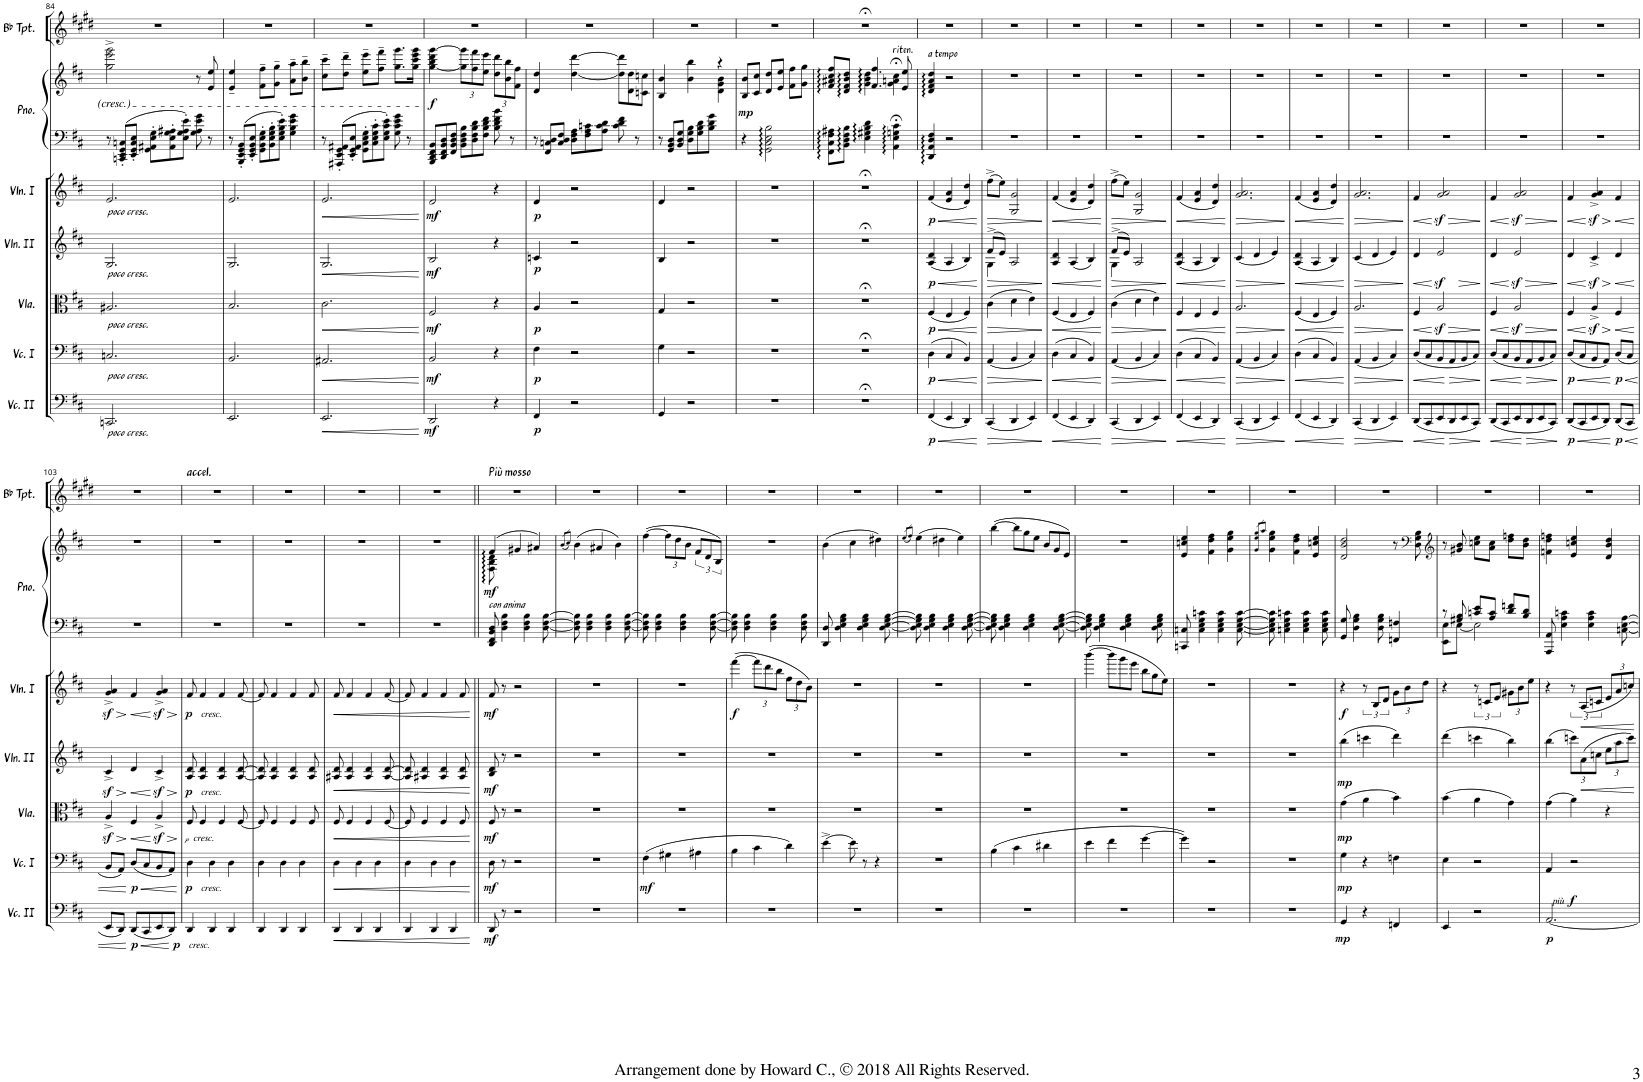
**kern	**dynam	**kern	**dynam	**kern	**dynam	**kern	**dynam	**kern	**dynam	**kern	**kern	**dynam	**kern
*part7	*part7	*part6	*part6	*part5	*part5	*part4	*part4	*part3	*part3	*part2	*part2	*part2	*part1
*staff8	*staff8	*staff7	*staff7	*staff6	*staff6	*staff5	*staff5	*staff4	*staff4	*staff3	*staff2	*staff2/3	*staff1
*I"Violoncello II	*	*I"Violoncello I	*	*I"Viola	*	*I"Violin II	*	*I"Violin I	*	*I"Piano	*	*	*I"Bb Trumpet
*I'Vc. II	*	*I'Vc. I	*	*I'Vla.	*	*I'Vln. II	*	*I'Vln. I	*	*I'Pno.	*	*	*I'Bb Tpt.
!!LO:PB:g=z
*clefF4	*	*clefF4	*	*clefC3	*	*clefG2	*	*clefG2	*	*clefF4	*clefG2	*	*clefG2
*	*	*	*	*	*	*	*	*	*	*	*	*	*Trd1c2
*k[f#c#]	*	*k[f#c#]	*	*k[f#c#]	*	*k[f#c#]	*	*k[f#c#]	*	*k[f#c#]	*k[f#c#]	*	*k[f#c#g#d#]
*M3/4	*	*M3/4	*	*M3/4	*	*M3/4	*	*M3/4	*	*M3/4	*M3/4	*	*M3/4
=84	=84	=84	=84	=84	=84	=84	=84	=84	=84	=84	=84	=84	=84
!	!	!	!	!	!	!	!	!LO:TX:a:i:t=poco cresc.	!	!	!	!	!
!	!	!	!	!	!	!LO:TX:a:i:t=poco cresc.	!	!	!	!	!	!	!
!	!	!	!	!LO:TX:a:i:t=poco cresc.	!	!	!	!	!	!	!	!	!
!	!	!LO:TX:a:i:t=poco cresc.	!	!	!	!	!	!	!	!	!	!	!
!LO:TX:a:i:t=poco cresc.	!	!	!	!	!	!	!	!	!	!	!	!	!
2.CCn/	.	2.Cn/	.	2.A#X/	.	2.G/	.	2.e/	.	12r	2gg\^ 2eee\^ 2ggg\^	.	2.r
.	.	.	.	.	.	.	.	.	.	12CCn/' 12EE/' 12GG/' 12Cn/'L	.	.	.
.	.	.	.	.	.	.	.	.	.	12EE/' 12GG/' 12C/' 12E/'J	.	.	.
*	*	*	*	*	*	*	*	*	*	*Xbrackettup	*	*	*
.	.	.	.	.	.	.	.	.	.	12GG\' 12AA#X\' 12E\' 12G\'L	.	.	.
.	.	.	.	.	.	.	.	.	.	12AA#\' 12E\' 12G\' 12A#X\'	.	.	.
.	.	.	.	.	.	.	.	.	.	12E\' 12G\' 12A#\' 12e\'J	.	.	.
.	.	.	.	.	.	.	.	.	.	8G\ 8A#\ 8e\ 8g\	8r	.	.
.	.	.	.	.	.	.	.	.	.	8r	8e/ 8ee/	.	.
=85	=85	=85	=85	=85	=85	=85	=85	=85	=85	=85	=85	=85	=85
*	*	*	*	*	*	*	*	*	*	*brackettup	*	*	*
2.EE/	.	2.BB/	.	2.B/	.	2.G/	.	2.e/	.	12r	4e/~ 4ee/~	.	2.r
.	.	.	.	.	.	.	.	.	.	12BBB/' 12EE/' 12GG/' 12BB/'L	.	.	.
.	.	.	.	.	.	.	.	.	.	12EE/' 12GG/' 12BB/' 12E/'J	.	.	.
*	*	*	*	*	*	*	*	*	*	*Xbrackettup	*	*	*
.	.	.	.	.	.	.	.	.	.	12GG\' 12BB\' 12E\' 12G\'L	8f#\~ 8ff#\~L	.	.
.	.	.	.	.	.	.	.	.	.	12BB\' 12E\' 12G\' 12B\'	.	.	.
.	.	.	.	.	.	.	.	.	.	.	8g\~ 8gg\~J	.	.
.	.	.	.	.	.	.	.	.	.	12E\' 12G\' 12B\' 12e\'J	.	.	.
.	.	.	.	.	.	.	.	.	.	4G\ 4B\ 4e\ 4g\	8a\~ 8aa\~L	.	.
.	.	.	.	.	.	.	.	.	.	.	8b\~ 8bb\~J	.	.
=86	=86	=86	=86	=86	=86	=86	=86	=86	=86	=86	=86	=86	=86
!	!LO:HP:b	!	!LO:HP:b	!	!LO:HP:b	!	!LO:HP:b	!	!LO:HP:b	!	!	!	!
*	*	*	*	*	*	*	*	*	*	*brackettup	*	*	*
2.EE/	<	2.AA#X/	<	2.c#\	<	2.G/	<	2.e/	<	12r	8cc#\~ 8ccc#\~L	.	2.r
.	.	.	.	.	.	.	.	.	.	12AAA#X/' 12EE/' 12GG/' 12AA#X/'L	.	.	.
.	.	.	.	.	.	.	.	.	.	.	8dd\~ 8ddd\~J	.	.
.	.	.	.	.	.	.	.	.	.	12EE/' 12GG/' 12AA#/' 12E/'J	.	.	.
*	*	*	*	*	*	*	*	*	*	*Xbrackettup	*	*	*
.	.	.	.	.	.	.	.	.	.	12GG\' 12C#\' 12E\' 12G\'L	8ee\~ 8eee\~L	.	.
.	.	.	.	.	.	.	.	.	.	12C#\' 12E\' 12G\' 12c#\'	.	.	.
.	.	.	.	.	.	.	.	.	.	.	8ff#\~ 8fff#\~J	.	.
.	.	.	.	.	.	.	.	.	.	12E\' 12G\' 12c#\' 12e\'J	.	.	.
.	.	.	.	.	.	.	.	.	.	8G\ 8c#\ 8e\ 8g\	8.gg\ 8.ggg\L	.	.
.	.	.	.	.	.	.	.	.	.	8r	.	.	.
.	.	.	.	.	.	.	.	.	.	.	16gg\ 16ccc#\ 16eee\ 16ggg\Jk	.	.
.	[	.	[	.	[	.	[	.	[	.	.	.	.
=87	=87	=87	=87	=87	=87	=87	=87	=87	=87	=87	=87	=87	=87
!	!LO:DY:b	!	!LO:DY:b	!	!LO:DY:b	!	!LO:DY:b	!	!LO:DY:b	!	!	!LO:DY:b	!
2DD/	mf	2BB/	mf	2F#/	mf	2B/	mf	2d/	mf	12BBB/ 12DD/ 12FF#/ 12BB/L	[4gg\ 4bb\ 4ddd\ [4ggg\	f	2.r
.	.	.	.	.	.	.	.	.	.	12DD/ 12FF#/ 12BB/ 12D/	.	.	.
.	.	.	.	.	.	.	.	.	.	12FF#/ 12BB/ 12D/ 12F#/J	.	.	.
*	*	*	*	*	*	*	*	*	*	*	*Xbrackettup	*	*
.	.	.	.	.	.	.	.	.	.	12BB\ 12D\ 12F#\ 12B\L	12gg\] 12ggg\]L	.	.
.	.	.	.	.	.	.	.	.	.	12D\ 12F#\ 12B\ 12d\	12ff#\ 12fff#\	.	.
.	.	.	.	.	.	.	.	.	.	12F#\ 12B\ 12d\ 12f#\J	12ee\ 12eee\J	.	.
4r	.	4r	.	4r	.	4r	.	4r	.	8B\ 8d\ 8f#\ 8b\	12dd\ 12ddd\L	.	.
.	.	.	.	.	.	.	.	.	.	.	12b\ 12bb\	.	.
.	.	.	.	.	.	.	.	.	.	8r	.	.	.
.	.	.	.	.	.	.	.	.	.	.	12f#\ 12ff#\J	.	.
=88	=88	=88	=88	=88	=88	=88	=88	=88	=88	=88	=88	=88	=88
*	*	*	*	*	*	*	*	*	*	*brackettup	*	*	*
!	!LO:DY:b	!	!LO:DY:b	!	!LO:DY:b	!	!LO:DY:b	!	!LO:DY:b	!	!	!	!
4FF#/	p	4F#\	p	4A/	p	4cn/	p	4d/	p	12r	4d/ 4dd/	.	2.r
.	.	.	.	.	.	.	.	.	.	12FF#/ 12Cn/ 12D/L	.	.	.
.	.	.	.	.	.	.	.	.	.	12C/ 12D/ 12F#/J	.	.	.
*	*	*	*	*	*	*	*	*	*	*Xbrackettup	*	*	*
2r	.	2r	.	2r	.	2r	.	2r	.	12D\ 12F#\ 12A\L	[4dd\ [4ddd\	.	.
.	.	.	.	.	.	.	.	.	.	12F#\ 12A\ 12cn\	.	.	.
.	.	.	.	.	.	.	.	.	.	12A\ 12c\ 12d\J	.	.	.
*	*	*	*	*	*	*	*	*	*	*	*brackettup	*	*
.	.	.	.	.	.	.	.	.	.	8c\ 8d\ 8f#\	12dd\] 12ddd\]L	.	.
.	.	.	.	.	.	.	.	.	.	.	12d\ 12dd\	.	.
.	.	.	.	.	.	.	.	.	.	8r	.	.	.
.	.	.	.	.	.	.	.	.	.	.	12cn\ 12ccn\J	.	.
=89	=89	=89	=89	=89	=89	=89	=89	=89	=89	=89	=89	=89	=89
*	*	*	*	*	*	*	*	*	*	*brackettup	*	*	*
*	*	*	*	*	*	*	*	*	*	*	*^	*	*
4GG/	.	4G\	.	4G/	.	4B/	.	4d/	.	12r	4B/ 4b/	2ryy	.	2.r
.	.	.	.	.	.	.	.	.	.	12GG/ 12BB/ 12D/L	.	.	.	.
.	.	.	.	.	.	.	.	.	.	12BB/ 12D/ 12G/J	.	.	.	.
*	*	*	*	*	*	*	*	*	*	*Xbrackettup	*	*	*	*
2r	.	2r	.	2r	.	2r	.	2r	.	12D\ 12G\ 12B\L	4b\ 4bb\	.	.	.
.	.	.	.	.	.	.	.	.	.	12G\ 12B\ 12d\	.	.	.	.
.	.	.	.	.	.	.	.	.	.	12B\ 12d\ 12g\J	.	.	.	.
.	.	.	.	.	.	.	.	.	.	4ryy	4r	4d\ 4g\ 4b\	.	.
=90	=90	=90	=90	=90	=90	=90	=90	=90	=90	=90	=90	=90	=90	=90
!	!	!	!	!	!	!	!	!	!	!	!	!	!LO:DY:b	!
*	*	*	*	*	*	*	*	*	*	*	*v	*v	*	*
2.r	.	2.r	.	2.r	.	2.r	.	2.r	.	4r	8B/ 8b/L	mp	2.r
.	.	.	.	.	.	.	.	.	.	.	8c#/ 8cc#/J	.	.
.	.	.	.	.	.	.	.	.	.	2GG\ 2C#\ 2E\ 2B\	8d/ 8dd/L	.	.
.	.	.	.	.	.	.	.	.	.	.	8e/ 8ee/J	.	.
.	.	.	.	.	.	.	.	.	.	.	8f#\ 8ff#\L	.	.
.	.	.	.	.	.	.	.	.	.	.	8g\ 8gg\J	.	.
=91	=91	=91	=91	=91	=91	=91	=91	=91	=91	=91	=91	=91	=91
*	*	*	*	*	*	*	*	*	*	*	*^	*	*
2.r;<	.	2.r;<	.	2.r;<	.	2.r;<	.	2.r;<	.	8FF#\ 8C#\ 8F#\ 8A#X\L	8f#/ 8a#X/ 8cc#/ 8ff#/L	4ryy	.	2.r;<
.	.	.	.	.	.	.	.	.	.	8BB\ 8D\ 8F#\ 8B\J	8d/ 8f#/ 8b/ 8dd/J	.	.	.
.	.	.	.	.	.	.	.	.	.	4E\: 4G#X\: 4B\: 4d\:	4g\ 4b\ 4dd\	4.f#/ 4.ff#/	.	.
!	!	!	!	!	!	!	!	!	!	!	!LO:TX:a:t=riten.	!	!	!
.	.	.	.	.	.	.	.	.	.	4AA\;< 4E\;< 4Gn\;< 4c#\;<	4g\;< 4an\;< 4cc#\;<	.	.	.
.	.	.	.	.	.	.	.	.	.	.	.	8e/ 8ee/	.	.
=92	=92	=92	=92	=92	=92	=92	=92	=92	=92	=92	=92	=92	=92	=92
!	!	!	!	!	!	!	!	!	!	!	!LO:TX:a:t=a tempo	!	!	!
!	!LO:HP:b	!	!LO:HP:b	!	!LO:HP:b	!	!LO:HP:b	!	!LO:HP:b	!	!	!	!	!
!	!LO:DY:n=1:b	!	!LO:DY:n=1:b	!	!LO:DY:n=1:b	!	!LO:DY:n=1:b	!	!LO:DY:n=1:b	!	!	!	!	!
*	*	*	*	*	*	*	*	*	*	*	*v	*v	*	*
(4FF#/	< p	(4D\	< p	(4F#/	< p	(4A/ 4d/	< p	(4f#/	< p	4DD/ 4AA/ 4D/ 4F#/	4d/ 4f#/ 4a/ 4dd/	.	2.r
4EE/	.	4C#/	.	4E/	.	4A/	.	4e/ 4a/	.	2r	2r	.	.
4DD/)	.	4BB/)	.	4F#/)	.	4B/)	.	4d/ 4dd/)	.	.	.	.	.
.	[	.	[	.	[	.	[	.	[	.	.	.	.
=93	=93	=93	=93	=93	=93	=93	=93	=93	=93	=93	=93	=93	=93
!	!LO:HP:b	!	!LO:HP:b	!	!LO:HP:b	!	!LO:HP:b	!	!LO:HP:b	!	!	!	!
*	*	*	*	*	*	*^	*	*	*	*	*	*	*
(4CC#/	>	(4AA/	>	(4c#\	>	(8f#^/L	4G\	>	(8ff#^\L	>	2.r	2.r	.	2.r
.	.	.	.	.	.	8e/J)	.	.	8ee\J)	.	.	.	.	.
4DD/	.	4BB/	.	4d\	.	2A/	2ryy	.	2G/ 2g/	.	.	.	.	.
4EE/)	.	4C#/)	.	4e\)	.	.	.	.	.	.	.	.	.	.
*	*	*	*	*	*	*v	*v	*	*	*	*	*	*	*
.	]	.	]	.	]	.	]	.	]	.	.	.	.
=94	=94	=94	=94	=94	=94	=94	=94	=94	=94	=94	=94	=94	=94
!	!LO:HP:b	!	!LO:HP:b	!	!LO:HP:b	!	!LO:HP:b	!	!LO:HP:b	!	!	!	!
(4FF#/	<	(4D\	<	(4F#/	<	4A/ 4d/	<	(4f#/	<	2.r	2.r	.	2.r
4EE/	.	4C#/	.	4E/	.	(4A/	.	4e/ 4a/	.	.	.	.	.
4DD/)	.	4BB/)	.	4F#/)	.	4B/)	.	4d/ 4dd/)	.	.	.	.	.
.	[	.	[	.	[	.	[	.	[	.	.	.	.
=95	=95	=95	=95	=95	=95	=95	=95	=95	=95	=95	=95	=95	=95
!	!LO:HP:b	!	!LO:HP:b	!	!LO:HP:b	!	!LO:HP:b	!	!LO:HP:b	!	!	!	!
*	*	*	*	*	*	*^	*	*	*	*	*	*	*
(4CC#/	>	(4AA/	>	(4c#\	>	(8f#^/L	4G\	>	(8ff#^\L	>	2.r	2.r	.	2.r
.	.	.	.	.	.	8e/J)	.	.	8ee\J)	.	.	.	.	.
4DD/	.	4BB/	.	4d\	.	2A/	2ryy	.	2G/ 2g/	.	.	.	.	.
4EE/)	.	4C#/)	.	4e\)	.	.	.	.	.	.	.	.	.	.
*	*	*	*	*	*	*v	*v	*	*	*	*	*	*	*
.	]	.	]	.	]	.	]	.	]	.	.	.	.
=96	=96	=96	=96	=96	=96	=96	=96	=96	=96	=96	=96	=96	=96
!	!LO:HP:b	!	!LO:HP:b	!	!LO:HP:b	!	!LO:HP:b	!	!LO:HP:b	!	!	!	!
(4FF#/	<	(4D\	<	4F#/	<	(4A/ 4d/	<	(4f#/	<	2.r	2.r	.	2.r
4EE/	.	4C#/	.	4E/	.	4A/	.	4e/ 4a/	.	.	.	.	.
4DD/)	.	4BB/)	.	4F#/	.	4B/)	.	4d/ 4dd/)	.	.	.	.	.
.	[	.	[	.	[	.	[	.	[	.	.	.	.
=97	=97	=97	=97	=97	=97	=97	=97	=97	=97	=97	=97	=97	=97
!	!LO:HP:b	!	!LO:HP:b	!	!LO:HP:b	!	!LO:HP:b	!	!LO:HP:b	!	!	!	!
(4CC#/	>	(4AA/	>	2.A/	>	(4c#/	>	2.g/ 2.a/	>	2.r	2.r	.	2.r
4DD/	.	4BB/	.	.	.	4d/	.	.	.	.	.	.	.
4EE/)	.	4C#/)	.	.	.	4e/)	.	.	.	.	.	.	.
.	]	.	]	.	]	.	]	.	]	.	.	.	.
=98	=98	=98	=98	=98	=98	=98	=98	=98	=98	=98	=98	=98	=98
!	!LO:HP:b	!	!LO:HP:b	!	!LO:HP:b	!	!LO:HP:b	!	!LO:HP:b	!	!	!	!
(4FF#/	<	(4D\	<	(4F#/	<	(4A/ 4d/	<	(4f#/	<	2.r	2.r	.	2.r
4EE/	.	4C#/	.	4E/	.	4A/	.	4e/ 4a/	.	.	.	.	.
4DD/)	.	4BB/)	.	4F#/)	.	4B/)	.	4d/ 4dd/)	.	.	.	.	.
.	[	.	[	.	[	.	[	.	[	.	.	.	.
=99	=99	=99	=99	=99	=99	=99	=99	=99	=99	=99	=99	=99	=99
!	!LO:HP:b	!	!LO:HP:b	!	!LO:HP:b	!	!LO:HP:b	!	!LO:HP:b	!	!	!	!
(4CC#/	>	(4AA/	>	2.A/	>	(4c#/	>	2.g/ 2.a/	>	2.r	2.r	.	2.r
4DD/	.	4BB/	.	.	.	4d/	.	.	.	.	.	.	.
4EE/)	.	4C#/)	.	.	.	4e/)	.	.	.	.	.	.	.
.	]	.	]	.	]	.	]	.	]	.	.	.	.
=100	=100	=100	=100	=100	=100	=100	=100	=100	=100	=100	=100	=100	=100
!	!LO:HP:b	!	!LO:HP:b	!	!LO:HP:b	!	!LO:HP:b	!	!LO:HP:b	!	!	!	!
(8DD/L	<	(8D/L	<	4F#/	<	4d/	<	4f#/	<	2.r	2.r	.	2.r
8CC#/	.	8C#/	.	.	.	.	.	.	.	.	.	.	.
!	!	!	!	!	!LO:HP:n=1:b	!	!LO:HP:n=1:b	!	!LO:HP:n=1:b	!	!	!	!
8EE/	.	8BB/	.	2Az</	[ >	2ez</	[ >	2g/z< 2a/z<	[ >	.	.	.	.
!	!LO:HP:n=1:b	!	!LO:HP:n=1:b	!	!	!	!	!	!	!	!	!	!
8DD/	[ >	8AA/	[ >	.	.	.	.	.	.	.	.	.	.
8EE/	.	8BB/	.	.	.	.	.	.	.	.	.	.	.
8CC#/J)	.	8C#/J)	.	.	.	.	.	.	.	.	.	.	.
.	]	.	]	.	]	.	]	.	]	.	.	.	.
=101	=101	=101	=101	=101	=101	=101	=101	=101	=101	=101	=101	=101	=101
!	!LO:HP:b	!	!LO:HP:b	!	!LO:HP:b	!	!LO:HP:b	!	!LO:HP:b	!	!	!	!
(8DD/L	<	(8D/L	<	4F#/	<	4d/	<	4f#/	<	2.r	2.r	.	2.r
8CC#/	.	8C#/	.	.	.	.	.	.	.	.	.	.	.
!	!	!	!	!	!LO:HP:n=1:b	!	!LO:HP:n=1:b	!	!LO:HP:n=1:b	!	!	!	!
8EE/	.	8BB/	.	2Az</	[ >	2ez</	[ >	2g/z< 2a/z<	[ >	.	.	.	.
!	!LO:HP:n=1:b	!	!LO:HP:n=1:b	!	!	!	!	!	!	!	!	!	!
8DD/	[ >	8AA/	[ >	.	.	.	.	.	.	.	.	.	.
8EE/	.	8BB/	.	.	.	.	.	.	.	.	.	.	.
8CC#/J)	.	8C#/J)	.	.	.	.	.	.	.	.	.	.	.
.	]	.	]	.	]	.	]	.	]	.	.	.	.
=102	=102	=102	=102	=102	=102	=102	=102	=102	=102	=102	=102	=102	=102
!	!LO:HP:b	!	!LO:HP:b	!	!LO:HP:b	!	!LO:HP:b	!	!LO:HP:b	!	!	!	!
!	!LO:DY:n=1:b	!	!LO:DY:n=1:b	!	!	!	!	!	!	!	!	!	!
(8DD/L	< p	(8D/L	< p	4F#/	<	4d/	<	4f#/	<	2.r	2.r	.	2.r
8CC#/	.	8C#/	.	.	.	.	.	.	.	.	.	.	.
!	!	!	!	!	!LO:HP:n=1:b	!	!LO:HP:n=1:b	!	!LO:HP:n=1:b	!	!	!	!
8EE/	.	8BB/	.	4Az<^/	[ >	4c#z<^/	[ >	4g/z<^ 4a/z<^	[ >	.	.	.	.
8DD/J)	.	8AA/J)	.	.	.	.	.	.	.	.	.	.	.
!	!LO:HP:n=1:b	!	!LO:HP:n=1:b	!	!LO:HP:n=1:b	!	!LO:HP:n=1:b	!	!LO:HP:n=1:b	!	!	!	!
!	!LO:DY:n=2:b	!	!LO:DY:n=2:b	!	!	!	!	!	!	!	!	!	!
(8DD/L	[ < p	(8D/L	[ < p	4F#/	] <	4d/	] <	4f#/	] <	.	.	.	.
8CC#/J	.	8C#/J	.	.	.	.	.	.	.	.	.	.	.
.	.	.	.	.	[	.	[	.	[	.	.	.	.
!!LO:LB:g=z
=103	=103	=103	=103	=103	=103	=103	=103	=103	=103	=103	=103	=103	=103
!	!	!	!	!	!LO:HP:b	!	!LO:HP:b	!	!LO:HP:b	!	!	!	!
8EE/L	.	8BB/L	.	4Az<^/	>	4c#z<^/	>	4g/z<^ 4a/z<^	>	2.r	2.r	.	2.r
8DD/J)	.	8AA/J)	.	.	.	.	.	.	.	.	.	.	.
!	!LO:HP:n=1:b	!	!LO:HP:n=1:b	!	!LO:HP:n=1:b	!	!LO:HP:n=1:b	!	!LO:HP:n=1:b	!	!	!	!
!	!LO:DY:n=1:b	!	!LO:DY:n=1:b	!	!	!	!	!	!	!	!	!	!
(8DD/L	[ < p	(8D/L	[ < p	4F#/	] <	4d/	] <	4f#/	] <	.	.	.	.
8CC#/	.	8C#/	.	.	.	.	.	.	.	.	.	.	.
!	!	!	!	!	!LO:HP:n=1:b	!	!LO:HP:n=1:b	!	!LO:HP:n=1:b	!	!	!	!
8EE/	.	8BB/	.	4Az<^/	[ >	4c#z<^/	[ >	4g/z<^ 4a/z<^	[ >	.	.	.	.
8DD/J)	.	8AA/J)	.	.	.	.	.	.	.	.	.	.	.
.	[	.	[	.	]	.	]	.	]	.	.	.	.
=104	=104	=104	=104	=104	=104	=104	=104	=104	=104	=104	=104	=104	=104
!	!	!	!	!	!	!	!	!	!	!	!	!	!LO:TX:a:B:t=accel.
!	!LO:DY:b	!	!	!	!	!	!	!	!	!	!	!	!
!	!LO:DY:n=1:b	!	!LO:DY:b	!	!	!	!	!	!	!	!	!	!
!	!	!	!LO:DY:n=1:b	!	!LO:DY:b	!	!	!	!	!	!	!	!
!	!	!	!	!	!LO:DY:n=1:b	!	!LO:DY:b	!	!	!	!	!	!
!	!	!	!	!	!	!	!LO:DY:n=1:b	!	!LO:DY:b	!	!	!	!
!	!	!	!	!	!	!	!	!	!LO:DY:n=1:b	!	!	!	!
4DD/	p other-dynamics	4D\	p other-dynamics	8F#/	p other-dynamics	8A/ 8d/	p other-dynamics	8f#/	p other-dynamics	2.r	2.r	.	2.r
.	.	.	.	4F#/	.	4A/ 4d/	.	4f#/	.	.	.	.	.
4DD/	.	4D\	.	.	.	.	.	.	.	.	.	.	.
.	.	.	.	4F#/	.	4A/ 4d/	.	4f#/	.	.	.	.	.
4DD/	.	4D\	.	.	.	.	.	.	.	.	.	.	.
.	.	.	.	[8F#/	.	[8A/ [8d/	.	[8f#/	.	.	.	.	.
=105	=105	=105	=105	=105	=105	=105	=105	=105	=105	=105	=105	=105	=105
4DD/	.	4D\	.	8F#/]	.	8A/] 8d/]	.	8f#/]	.	2.r	2.r	.	2.r
.	.	.	.	4F#/	.	4A/ 4d/	.	4f#/	.	.	.	.	.
4DD/	.	4D\	.	.	.	.	.	.	.	.	.	.	.
.	.	.	.	4F#/	.	4A/ 4d/	.	4f#/	.	.	.	.	.
4DD/	.	4D\	.	.	.	.	.	.	.	.	.	.	.
.	.	.	.	8F#/	.	8A/ 8d/	.	8f#/	.	.	.	.	.
=106	=106	=106	=106	=106	=106	=106	=106	=106	=106	=106	=106	=106	=106
!	!LO:HP:b	!	!LO:HP:b	!	!LO:HP:b	!	!LO:HP:b	!	!LO:HP:b	!	!	!	!
4DD/	<	4D\	<	8F#/	<	8A#X/ 8d/	<	8f#/	<	2.r	2.r	.	2.r
.	.	.	.	4F#/	.	4A#/ 4d/	.	4f#/	.	.	.	.	.
4DD/	.	4D\	.	.	.	.	.	.	.	.	.	.	.
.	.	.	.	4F#/	.	4A#/ 4d/	.	4f#/	.	.	.	.	.
4DD/	.	4D\	.	.	.	.	.	.	.	.	.	.	.
.	.	.	.	[8F#/	.	[8A#/ [8d/	.	[8f#/	.	.	.	.	.
=107	=107	=107	=107	=107	=107	=107	=107	=107	=107	=107	=107	=107	=107
4DD/	.	4D\	.	8F#/]	.	8A#/] 8d/]	.	8f#/]	.	2.r	2.r	.	2.r
.	.	.	.	4F#/	.	4A#X/ 4d/	.	4f#/	.	.	.	.	.
4DD/	.	4D\	.	.	.	.	.	.	.	.	.	.	.
.	.	.	.	4F#/	.	4A#/ 4d/	.	4f#/	.	.	.	.	.
4DD/	.	4D\	.	.	.	.	.	.	.	.	.	.	.
.	.	.	.	8F#/	.	8A#/ 8d/	.	8f#/	.	.	.	.	.
.	[	.	[	.	[	.	[	.	[	.	.	.	.
=108||	=108||	=108||	=108||	=108||	=108||	=108||	=108||	=108||	=108||	=108||	=108||	=108||	=108||
*	*	*	*	*	*	*	*	*	*	*	*^	*	*
!	!	!	!	!	!	!	!	!	!	!	!	!	!	!LO:TX:a:B:t=Più mosso
!	!	!	!	!	!	!	!	!	!	!LO:TX:a:i:t=con anima	!	!	!	!
!	!LO:DY:b	!	!LO:DY:b	!	!LO:DY:b	!	!LO:DY:b	!	!LO:DY:b	!	!	!	!LO:DY:b	!
8DD/	mf	8D\	mf	8F#/	mf	8B/ 8d/	mf	8f#/	mf	8DD/ 8FF#/ 8BB/ 8D/	(4f#/	8F#\ 8B\ 8d\	mf	2.r
8r	.	8r	.	8r	.	8r	.	8r	.	4D\ 4F#\ 4B\	.	2ryy	.	.
2r	.	2r	.	2r	.	2r	.	2r	.	.	4g#X/	.	.	.
.	.	.	.	.	.	.	.	.	.	4D\ 4F#\ 4B\	.	.	.	.
.	.	.	.	.	.	.	.	.	.	.	4a#X/)	.	.	.
.	.	.	.	.	.	.	.	.	.	[8D\ [8F#\ [8B\	.	8ryy	.	.
*	*	*	*	*	*	*	*	*	*	*	*v	*v	*	*
=109	=109	=109	=109	=109	=109	=109	=109	=109	=109	=109	=109	=109	=109
.	.	.	.	.	.	.	.	.	.	.	(8qb/L	.	.
.	.	.	.	.	.	.	.	.	.	.	8qcc#/J)	.	.
2.r	.	2.r	.	2.r	.	2.r	.	2.r	.	8D\] 8F#\] 8B\]	(4b\	.	2.r
.	.	.	.	.	.	.	.	.	.	4D\ 4F#\ 4B\	.	.	.
.	.	.	.	.	.	.	.	.	.	.	4a#X/	.	.
.	.	.	.	.	.	.	.	.	.	4D\ 4F#\ 4B\	.	.	.
.	.	.	.	.	.	.	.	.	.	.	4b\)	.	.
.	.	.	.	.	.	.	.	.	.	[8D\ [8F#\ [8B\	.	.	.
=110	=110	=110	=110	=110	=110	=110	=110	=110	=110	=110	=110	=110	=110
!	!	!	!LO:DY:b	!	!	!	!	!	!	!	!	!	!
2.r	.	(4F#\	mf	2.r	.	2.r	.	2.r	.	8D\] 8F#\] 8B\]	([4ff#\	.	2.r
.	.	.	.	.	.	.	.	.	.	4D\ 4F#\ 4B\	.	.	.
*	*	*	*	*	*	*	*	*	*	*	*Xbrackettup	*	*
.	.	4G#X\	.	.	.	.	.	.	.	.	12ff#\L]	.	.
.	.	.	.	.	.	.	.	.	.	.	12dd\	.	.
.	.	.	.	.	.	.	.	.	.	4D\ 4F#\ 4B\	.	.	.
.	.	.	.	.	.	.	.	.	.	.	12b\J	.	.
*	*	*	*	*	*	*	*	*	*	*	*brackettup	*	*
.	.	4A#X\	.	.	.	.	.	.	.	.	12f#/L	.	.
.	.	.	.	.	.	.	.	.	.	.	12d/	.	.
.	.	.	.	.	.	.	.	.	.	[8D\ [8F#\ [8B\	.	.	.
.	.	.	.	.	.	.	.	.	.	.	12B/J)	.	.
=111	=111	=111	=111	=111	=111	=111	=111	=111	=111	=111	=111	=111	=111
!	!	!	!	!	!	!	!	!	!LO:DY:b	!	!	!	!
2.r	.	4B\	.	2.r	.	2.r	.	([4fff#\	f	8D\] 8F#\] 8B\]	2.r	.	2.r
.	.	.	.	.	.	.	.	.	.	4D\ 4F#\ 4B\	.	.	.
*	*	*	*	*	*	*	*	*Xbrackettup	*	*	*	*	*
.	.	4c#\	.	.	.	.	.	12fff#\L]	.	.	.	.	.
.	.	.	.	.	.	.	.	12ddd\	.	.	.	.	.
.	.	.	.	.	.	.	.	.	.	4D\ 4F#\ 4B\	.	.	.
.	.	.	.	.	.	.	.	12bb\J	.	.	.	.	.
.	.	4d\)	.	.	.	.	.	12ff#\L	.	.	.	.	.
.	.	.	.	.	.	.	.	12dd\	.	.	.	.	.
.	.	.	.	.	.	.	.	.	.	8D\ 8F#\ 8B\	.	.	.
.	.	.	.	.	.	.	.	12b\J)	.	.	.	.	.
=112	=112	=112	=112	=112	=112	=112	=112	=112	=112	=112	=112	=112	=112
2.r	.	(4e^\	.	2.r	.	2.r	.	2.r	.	8DD/ 8D/	(4b\	.	2.r
.	.	.	.	.	.	.	.	.	.	4D\ 4E\ 4G\ 4B\	.	.	.
.	.	8e\)	.	.	.	.	.	.	.	.	4cc#\	.	.
.	.	8r	.	.	.	.	.	.	.	4D\ 4E\ 4G\ 4B\	.	.	.
.	.	4r	.	.	.	.	.	.	.	.	4dd#X\)	.	.
.	.	.	.	.	.	.	.	.	.	[8D\ [8E\ [8G\ [8B\	.	.	.
=113	=113	=113	=113	=113	=113	=113	=113	=113	=113	=113	=113	=113	=113
.	.	.	.	.	.	.	.	.	.	.	(8qee/L	.	.
.	.	.	.	.	.	.	.	.	.	.	8qff#/J)	.	.
2.r	.	2.r	.	2.r	.	2.r	.	2.r	.	8D\] 8E\] 8G\] 8B\]	(4ee\	.	2.r
.	.	.	.	.	.	.	.	.	.	4D\ 4E\ 4G\ 4B\	.	.	.
.	.	.	.	.	.	.	.	.	.	.	4dd#X\	.	.
.	.	.	.	.	.	.	.	.	.	4D\ 4E\ 4G\ 4B\	.	.	.
.	.	.	.	.	.	.	.	.	.	.	4ee\)	.	.
.	.	.	.	.	.	.	.	.	.	[8D\ [8E\ [8G\ [8B\	.	.	.
=114	=114	=114	=114	=114	=114	=114	=114	=114	=114	=114	=114	=114	=114
2.r	.	(4B\	.	2.r	.	2.r	.	2.r	.	8D\] 8E\] 8G\] 8B\]	([4bb\	.	2.r
.	.	.	.	.	.	.	.	.	.	4D\ 4E\ 4G\ 4B\	.	.	.
.	.	4c#\	.	.	.	.	.	.	.	.	12bb\L]	.	.
.	.	.	.	.	.	.	.	.	.	.	12gg\	.	.
.	.	.	.	.	.	.	.	.	.	4D\ 4E\ 4G\ 4B\	.	.	.
.	.	.	.	.	.	.	.	.	.	.	12ee\J	.	.
*	*	*	*	*	*	*	*	*	*	*	*Xbrackettup	*	*
.	.	4d#X\	.	.	.	.	.	.	.	.	12b/L	.	.
.	.	.	.	.	.	.	.	.	.	.	12g/	.	.
.	.	.	.	.	.	.	.	.	.	[8D\ [8E\ [8G\ [8B\	.	.	.
.	.	.	.	.	.	.	.	.	.	.	12e/J)	.	.
=115	=115	=115	=115	=115	=115	=115	=115	=115	=115	=115	=115	=115	=115
2.r	.	4e\	.	2.r	.	2.r	.	([4bbb\	.	8D\] 8E\] 8G\] 8B\]	2.r	.	2.r
.	.	.	.	.	.	.	.	.	.	4D\ 4E\ 4G\ 4B\	.	.	.
.	.	4f#\	.	.	.	.	.	12bbb\L]	.	.	.	.	.
.	.	.	.	.	.	.	.	12ggg\	.	.	.	.	.
.	.	.	.	.	.	.	.	.	.	4D\ 4E\ 4G\ 4B\	.	.	.
.	.	.	.	.	.	.	.	12eee\J	.	.	.	.	.
.	.	[4g\	.	.	.	.	.	12bb\L	.	.	.	.	.
.	.	.	.	.	.	.	.	12gg\	.	.	.	.	.
.	.	.	.	.	.	.	.	.	.	8D\ 8E\ 8G\ 8B\	.	.	.
.	.	.	.	.	.	.	.	12ee\J)	.	.	.	.	.
=116	=116	=116	=116	=116	=116	=116	=116	=116	=116	=116	=116	=116	=116
2.r	.	4g\])	.	2.r	.	2.r	.	2.r	.	8CCn/ 8Cn/	4e/ 4ccn/ 4ee/	.	2.r
.	.	.	.	.	.	.	.	.	.	4C\ 4E\ 4G\ 4cn\	.	.	.
.	.	2r	.	.	.	.	.	.	.	.	4f#\ 4dd\ 4ff#\	.	.
.	.	.	.	.	.	.	.	.	.	4C\ 4E\ 4G\ 4c\	.	.	.
.	.	.	.	.	.	.	.	.	.	.	4g\ 4ee\ 4gg\	.	.
.	.	.	.	.	.	.	.	.	.	[8C\ [8E\ [8G\ [8c\	.	.	.
=117	=117	=117	=117	=117	=117	=117	=117	=117	=117	=117	=117	=117	=117
.	.	.	.	.	.	.	.	.	.	.	8qg/ 8qee/ 8qgg/L	.	.
.	.	.	.	.	.	.	.	.	.	.	8qaa/J	.	.
2.r	.	2.r	.	2.r	.	2.r	.	2.r	.	8C\] 8E\] 8G\] 8c\]	4g\ 4ee\ 4gg\	.	2.r
.	.	.	.	.	.	.	.	.	.	4Cn\ 4E\ 4G\ 4cn\	.	.	.
.	.	.	.	.	.	.	.	.	.	.	4f#\ 4dd\ 4ff#\	.	.
.	.	.	.	.	.	.	.	.	.	4C\ 4E\ 4G\ 4c\	.	.	.
.	.	.	.	.	.	.	.	.	.	.	4e/ 4ccn/ 4ee/	.	.
.	.	.	.	.	.	.	.	.	.	8C\ 8E\ 8G\ 8c\	.	.	.
=118	=118	=118	=118	=118	=118	=118	=118	=118	=118	=118	=118	=118	=118
!	!LO:DY:b	!	!LO:DY:b	!	!LO:DY:b	!	!LO:DY:b	!	!LO:DY:b	!	!	!	!
4GG/	mp	4G\	mp	(4g\	mp	(4bb\	mp	4r	f	8GG/ 8G/	2d/ 2b/ 2dd/	.	2.r
.	.	.	.	.	.	.	.	.	.	4D\ 4G\ 4B\	.	.	.
*	*	*	*	*	*	*	*	*brackettup	*	*	*	*	*
4r	.	4r	.	4a\	.	4cccn\	.	12r	.	.	.	.	.
.	.	.	.	.	.	.	.	12B/L	.	.	.	.	.
.	.	.	.	.	.	.	.	.	.	8D\ 8G\ 8B\	.	.	.
.	.	.	.	.	.	.	.	12d/J	.	.	.	.	.
*	*	*	*	*	*	*	*	*Xbrackettup	*	*	*	*	*
4FFn/	.	4Fn\	.	4b\)	.	4ddd\)	.	12g\L	.	4FFn/ 4Fn/	8r	.	.
.	.	.	.	.	.	.	.	12b\	.	.	.	.	.
*	*	*	*	*	*	*	*	*	*	*	*clefF4	*	*
.	.	.	.	.	.	.	.	.	.	.	8D\ 8G\ 8B\	.	.
.	.	.	.	.	.	.	.	12dd\J	.	.	.	.	.
=119	=119	=119	=119	=119	=119	=119	=119	=119	=119	=119	=119	=119	=119
*	*	*	*	*	*	*	*	*	*	*	*clefG2	*	*
*	*	*	*	*	*	*	*	*	*	*^	*	*	*
4EE/	.	4E\	.	(4b\	.	(4ddd\	.	4r	.	8r	8EE\ 8E\L	8r	.	2.r
.	.	.	.	.	.	.	.	.	.	8G#X/ 8B/	[8E\J	8g#X/ 8b/	.	.
*	*	*	*	*	*	*	*	*brackettup	*	*	*	*	*	*
2r	.	2r	.	4a\	.	4cccn\	.	12r	.	8cn/ 8e/L	2E\]	8ccn\ 8ee\L	.	.
.	.	.	.	.	.	.	.	12cn/L	.	.	.	.	.	.
.	.	.	.	.	.	.	.	.	.	8A/ 8c/J	.	8a\ 8cc\J	.	.
.	.	.	.	.	.	.	.	12e/J	.	.	.	.	.	.
*	*	*	*	*	*	*	*	*Xbrackettup	*	*	*	*	*	*
.	.	.	.	4g\)	.	4bb\)	.	12g#X\L	.	8d/ 8fn/L	.	8dd\ 8ffn\L	.	.
.	.	.	.	.	.	.	.	12b\	.	.	.	.	.	.
.	.	.	.	.	.	.	.	.	.	8B/ 8d/J	.	8b\ 8dd\J	.	.
.	.	.	.	.	.	.	.	12ee\J	.	.	.	.	.	.
*	*	*	*	*	*	*	*	*	*	*v	*v	*	*	*
=120	=120	=120	=120	=120	=120	=120	=120	=120	=120	=120	=120	=120	=120
!	!LO:DY:b	!	!LO:DY:b	!	!	!	!	!	!	!	!	!	!
!	!	!	!LO:DY:n=1:b	!	!	!	!	!	!	!	!	!	!
[2.AA/	p	4AA/	other-dynamics f	(4g\	.	(4bb\	.	4r	.	8AAA/ 8AA/	4fn\ 4dd\ 4ffn\	.	2.r
.	.	.	.	.	.	.	.	.	.	4E\ 4A\ 4cn\	.	.	.
*	*	*	*	*	*	*Xbrackettup	*	*brackettup	*	*	*	*	*
.	.	2r	.	4a\)	.	12cccn\L)	.	12r	.	.	4e/ 4ccn/ 4ee/	.	.
!	!	!	!	!	!	!	!LO:HP:b	!	!LO:HP:b	!	!	!	!
.	.	.	.	.	.	(12a\	<	(12A/L	<	.	.	.	.
.	.	.	.	.	.	.	.	.	.	4E\ 4A\ 4c\	.	.	.
.	.	.	.	.	.	12ccn\J	.	12cn/J	.	.	.	.	.
*	*	*	*	*	*	*	*	*Xbrackettup	*	*	*	*	*
.	.	.	.	4r	.	12ee\L	.	12e/L	.	.	4d/ 4b/ 4dd/	.	.
.	.	.	.	.	.	12aa\	.	12a/	.	.	.	.	.
.	.	.	.	.	.	.	.	.	.	[8Cn\ [8E\ [8A\	.	.	.
.	.	.	.	.	.	12ccc\J)	.	12ccn/J)	.	.	.	.	.
.	.	.	.	.	.	.	[	.	[	.	.	.	.
=	=	=	=	=	=	=	=	=	=	=	=	=	=
*-	*-	*-	*-	*-	*-	*-	*-	*-	*-	*-	*-	*-	*-
